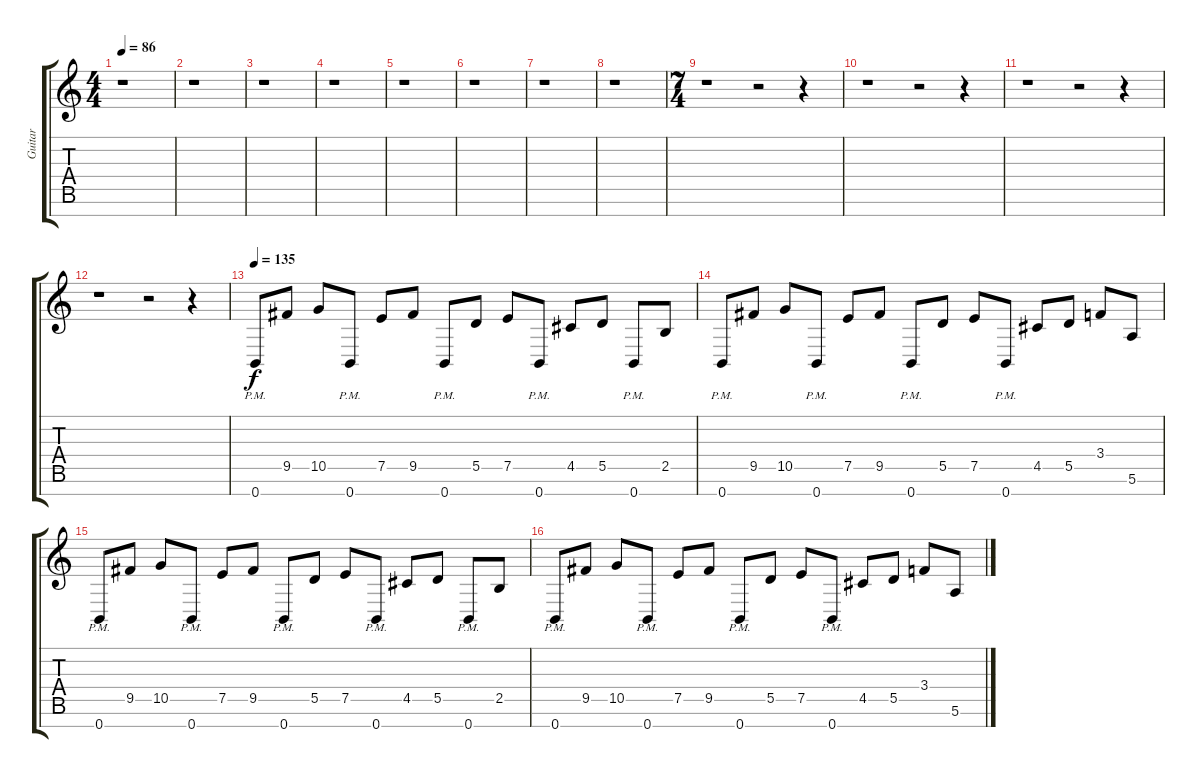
\track ("Guitar" "Guitar") {instrument distortionguitar}
\staff {score tabs}
\tuning (E4 B3 G3 D3 A2 E2 B1) {hide}
\ts (4 4)
\tempo 86
\clef g2
\ks c
r.1{dy f} |
r.1 |
r.1 |
r.1 |
r.1 |
r.1 |
r.1 |
r.1 |
\ts (7 4)
r.1 r.2 r.4 |
r.1 r.2 r.4 |
r.1 r.2 r.4 |
r.1 r.2 r.4 |
\tempo 135
0.7{pm}.8 9.5.8 10.5.8 0.7{pm}.8 7.5.8 9.5.8 0.7{pm}.8 5.5.8 7.5.8 0.7{pm}.8 4.5.8 5.5.8 0.7{pm}.8 2.5.8 |
0.7{pm}.8 9.5.8 10.5.8 0.7{pm}.8 7.5.8 9.5.8 0.7{pm}.8 5.5.8 7.5.8 0.7{pm}.8 4.5.8 5.5.8 3.4.8 5.6.8 |
0.7{pm}.8 9.5.8 10.5.8 0.7{pm}.8 7.5.8 9.5.8 0.7{pm}.8 5.5.8 7.5.8 0.7{pm}.8 4.5.8 5.5.8 0.7{pm}.8 2.5.8 |
0.7{pm}.8 9.5.8 10.5.8 0.7{pm}.8 7.5.8 9.5.8 0.7{pm}.8 5.5.8 7.5.8 0.7{pm}.8 4.5.8 5.5.8 3.4.8 5.6.8
